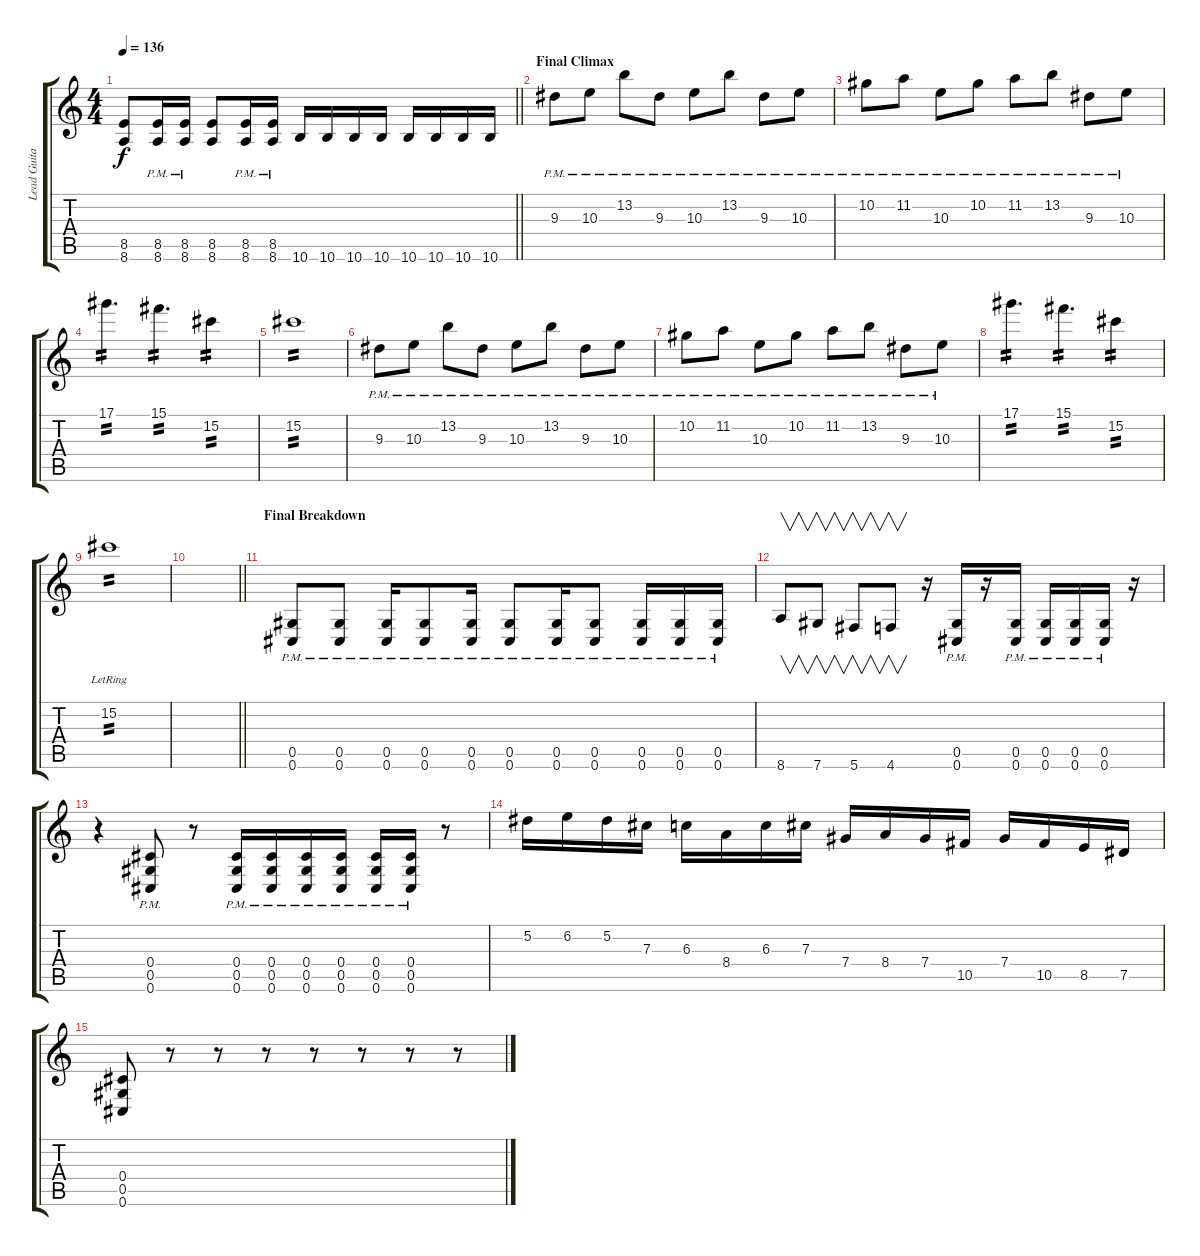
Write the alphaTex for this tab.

\track ("Lead Guitar" "Lead Guita") {instrument distortionguitar}
\staff {score tabs}
\tuning (Eb4 Bb3 Gb3 Db3 Ab2 Db2) {hide}
\ts (4 4)
\tempo 136
\clef g2
\barLineRight lightlight
\ks c
(8.5 8.6).8{dy f} (8.5{pm} 8.6{pm}).16 (8.5{pm} 8.6{pm}).16 (8.5 8.6).8 (8.5{pm} 8.6{pm}).16 (8.5{pm} 8.6{pm}).16 10.6.16 10.6.16 10.6.16 10.6.16 10.6.16 10.6.16 10.6.16 10.6.16 |
\section ("" "Final Climax")
9.3{pm}.8 10.3{pm}.8 13.2{pm}.8 9.3{pm}.8 10.3{pm}.8 13.2{pm}.8 9.3{pm}.8 10.3{pm}.8 |
10.2{pm}.8 11.2{pm}.8 10.3{pm}.8 10.2{pm}.8 11.2{pm}.8 13.2{pm}.8 9.3{pm}.8 10.3{pm}.8 |
17.1.4{d tp 2} 15.1.4{d tp 2} 15.2.4{tp 2} |
15.2.1{tp 2} |
9.3{pm}.8 10.3{pm}.8 13.2{pm}.8 9.3{pm}.8 10.3{pm}.8 13.2{pm}.8 9.3{pm}.8 10.3{pm}.8 |
10.2{pm}.8 11.2{pm}.8 10.3{pm}.8 10.2{pm}.8 11.2{pm}.8 13.2{pm}.8 9.3{pm}.8 10.3{pm}.8 |
17.1.4{d tp 2} 15.1.4{d tp 2} 15.2.4{tp 2} |
15.2{lr}.1{tp 2} |
\barLineRight lightlight
|
\section ("" "Final Breakdown")
(0.5{pm} 0.6{pm}).8 (0.5{pm} 0.6{pm}).8 (0.5{pm} 0.6{pm}).16 (0.5{pm} 0.6{pm}).8 (0.5{pm} 0.6{pm}).16 (0.5{pm} 0.6{pm}).8 (0.5{pm} 0.6{pm}).16 (0.5{pm} 0.6{pm}).8 (0.5{pm} 0.6{pm}).16 (0.5{pm} 0.6{pm}).16 (0.5{pm} 0.6{pm}).16 |
8.6.8{v} 7.6.8{v} 5.6.8{v} 4.6.8{v} r.16 (0.5{pm} 0.6{pm}).16 r.16 (0.5{pm} 0.6{pm}).16 (0.5{pm} 0.6{pm}).16 (0.5{pm} 0.6{pm}).16 (0.5{pm} 0.6{pm}).16 r.16 |
r.4 (0.4{pm} 0.5{pm} 0.6{pm}).8 r.8 (0.4{pm} 0.5{pm} 0.6{pm}).16 (0.4{pm} 0.5{pm} 0.6{pm}).16 (0.4{pm} 0.5{pm} 0.6{pm}).16 (0.4{pm} 0.5{pm} 0.6{pm}).16 (0.4{pm} 0.5{pm} 0.6{pm}).16 (0.4{pm} 0.5{pm} 0.6{pm}).16 r.8 |
5.2.16 6.2.16 5.2.16 7.3.16 6.3.16 8.4.16 6.3.16 7.3.16 7.4.16 8.4.16 7.4.16 10.5.16 7.4.16 10.5.16 8.5.16 7.5.16 |
(0.4 0.5 0.6).8 r.8 r.8 r.8 r.8 r.8 r.8 r.8
